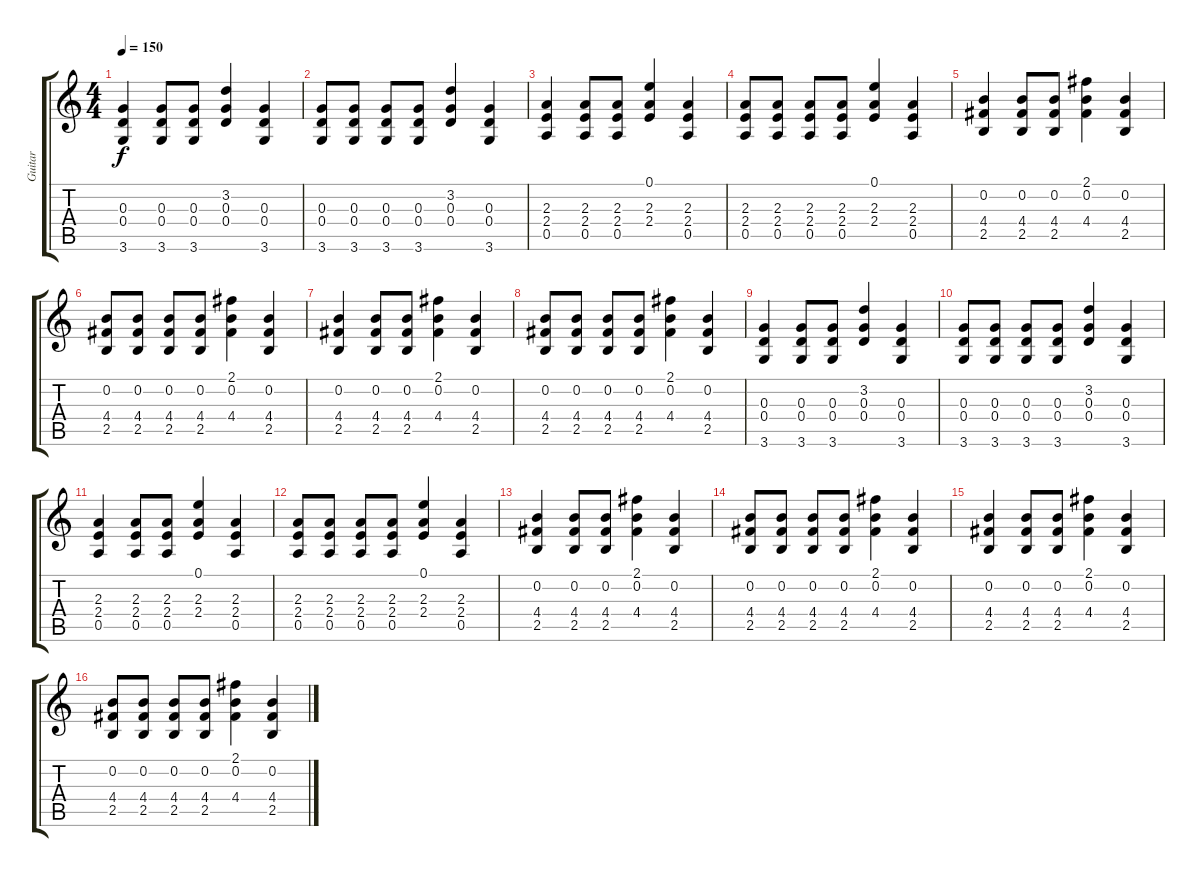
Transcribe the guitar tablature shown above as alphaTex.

\track ("Guitar" "Guitar") {instrument distortionguitar}
\staff {score tabs}
\tuning (E4 B3 G3 D3 A2 E2) {hide}
\ts (4 4)
\tempo 150
\clef g2
\ks c
(0.3 0.4 3.6).4{dy f} (0.3 0.4 3.6).8 (0.3 0.4 3.6).8 (3.2 0.3 0.4).4 (0.3 0.4 3.6).4 |
(0.3 0.4 3.6).8 (0.3 0.4 3.6).8 (0.3 0.4 3.6).8 (0.3 0.4 3.6).8 (3.2 0.3 0.4).4 (0.3 0.4 3.6).4 |
(2.3 2.4 0.5).4 (2.3 2.4 0.5).8 (2.3 2.4 0.5).8 (0.1 2.3 2.4).4 (2.3 2.4 0.5).4 |
(2.3 2.4 0.5).8 (2.3 2.4 0.5).8 (2.3 2.4 0.5).8 (2.3 2.4 0.5).8 (0.1 2.3 2.4).4 (2.3 2.4 0.5).4 |
(0.2 4.4 2.5).4 (0.2 4.4 2.5).8 (0.2 4.4 2.5).8 (2.1 0.2 4.4).4 (0.2 4.4 2.5).4 |
(0.2 4.4 2.5).8 (0.2 4.4 2.5).8 (0.2 4.4 2.5).8 (0.2 4.4 2.5).8 (2.1 0.2 4.4).4 (0.2 4.4 2.5).4 |
(0.2 4.4 2.5).4 (0.2 4.4 2.5).8 (0.2 4.4 2.5).8 (2.1 0.2 4.4).4 (0.2 4.4 2.5).4 |
(0.2 4.4 2.5).8 (0.2 4.4 2.5).8 (0.2 4.4 2.5).8 (0.2 4.4 2.5).8 (2.1 0.2 4.4).4 (0.2 4.4 2.5).4 |
(0.3 0.4 3.6).4 (0.3 0.4 3.6).8 (0.3 0.4 3.6).8 (3.2 0.3 0.4).4 (0.3 0.4 3.6).4 |
(0.3 0.4 3.6).8 (0.3 0.4 3.6).8 (0.3 0.4 3.6).8 (0.3 0.4 3.6).8 (3.2 0.3 0.4).4 (0.3 0.4 3.6).4 |
(2.3 2.4 0.5).4 (2.3 2.4 0.5).8 (2.3 2.4 0.5).8 (0.1 2.3 2.4).4 (2.3 2.4 0.5).4 |
(2.3 2.4 0.5).8 (2.3 2.4 0.5).8 (2.3 2.4 0.5).8 (2.3 2.4 0.5).8 (0.1 2.3 2.4).4 (2.3 2.4 0.5).4 |
(0.2 4.4 2.5).4 (0.2 4.4 2.5).8 (0.2 4.4 2.5).8 (2.1 0.2 4.4).4 (0.2 4.4 2.5).4 |
(0.2 4.4 2.5).8 (0.2 4.4 2.5).8 (0.2 4.4 2.5).8 (0.2 4.4 2.5).8 (2.1 0.2 4.4).4 (0.2 4.4 2.5).4 |
(0.2 4.4 2.5).4 (0.2 4.4 2.5).8 (0.2 4.4 2.5).8 (2.1 0.2 4.4).4 (0.2 4.4 2.5).4 |
(0.2 4.4 2.5).8 (0.2 4.4 2.5).8 (0.2 4.4 2.5).8 (0.2 4.4 2.5).8 (2.1 0.2 4.4).4 (0.2 4.4 2.5).4
